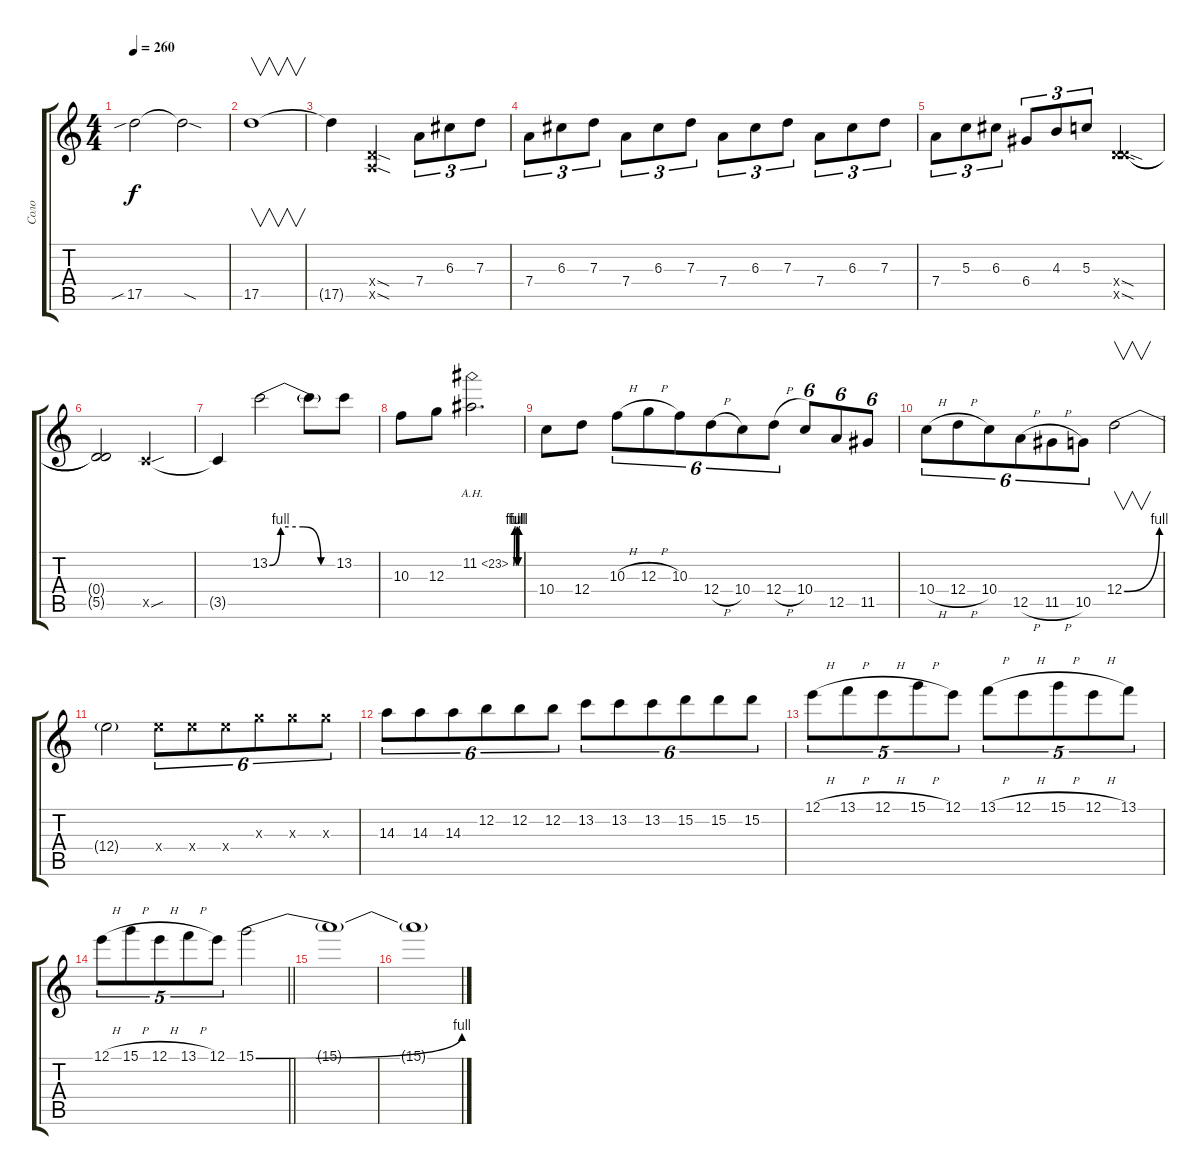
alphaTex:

\track ("Соло" "Соло") {instrument distortionguitar}
\staff {score tabs}
\tuning (E4 B3 G3 D3 A2 E2) {hide}
\ts (4 4)
\tempo 260
\clef g2
\ks c
17.5{sib}.2{dy f} 17.5{sod t}.2 |
17.5.1{v} |
17.5{t}.4 (0.4{sod x} 0.5{sod x}).2 7.4.8{tu (3 2)} 6.3.8{tu (3 2)} 7.3.8{tu (3 2)} |
7.4.8{tu (3 2)} 6.3.8{tu (3 2)} 7.3.8{tu (3 2)} 7.4.8{tu (3 2)} 6.3.8{tu (3 2)} 7.3.8{tu (3 2)} 7.4.8{tu (3 2)} 6.3.8{tu (3 2)} 7.3.8{tu (3 2)} 7.4.8{tu (3 2)} 6.3.8{tu (3 2)} 7.3.8{tu (3 2)} |
7.4.8{tu (3 2)} 5.3.8{tu (3 2)} 6.3.8{tu (3 2)} 6.4.8{tu (3 2)} 4.3.8{tu (3 2)} 5.3.8{tu (3 2)} (0.4{sod x} 5.5{sod x}).2 |
(0.4{t} 5.5{t}).2 3.5{sou x}.2 |
3.5{t}.4 13.2{be (custom 0 0 10 4 30 4 46 0 60 0)}.2 13.2{t}.8 13.2.8 |
10.3.8 12.3.8 11.2{be (custom 0 0 10 4 19 4 29 0 35 4 43 0 49 4 60 4) ah 12}.2{d} |
10.4.8 12.4.8 10.3{h}.8{tu (6 4)} 12.3{h}.8{tu (6 4)} 10.3.8{tu (6 4)} 12.4{h}.8{tu (6 4)} 10.4.8{tu (6 4)} 12.4{h}.8{tu (6 4)} 10.4.8{tu (6 4)} 12.5.8{tu (6 4)} 11.5.8{tu (6 4)} |
10.4{h}.8{tu (6 4)} 12.4{h}.8{tu (6 4)} 10.4.8{tu (6 4)} 12.5{h}.8{tu (6 4)} 11.5{h}.8{tu (6 4)} 10.5.8{tu (6 4)} 12.4{be (bend 0 0 60 4)}.2{v} |
12.4{t}.2 14.4{x}.8{tu (6 4)} 14.4{x}.8{tu (6 4)} 14.4{x}.8{tu (6 4)} 12.3{x}.8{tu (6 4)} 12.3{x}.8{tu (6 4)} 12.3{x}.8{tu (6 4)} |
14.3.8{tu (6 4)} 14.3.8{tu (6 4)} 14.3.8{tu (6 4)} 12.2.8{tu (6 4)} 12.2.8{tu (6 4)} 12.2.8{tu (6 4)} 13.2.8{tu (6 4)} 13.2.8{tu (6 4)} 13.2.8{tu (6 4)} 15.2.8{tu (6 4)} 15.2.8{tu (6 4)} 15.2.8{tu (6 4)} |
12.1{h}.8{tu (5 4)} 13.1{h}.8{tu (5 4)} 12.1{h}.8{tu (5 4)} 15.1{h}.8{tu (5 4)} 12.1.8{tu (5 4)} 13.1{h}.8{tu (5 4)} 12.1{h}.8{tu (5 4)} 15.1{h}.8{tu (5 4)} 12.1{h}.8{tu (5 4)} 13.1.8{tu (5 4)} |
\barLineRight lightlight
12.1{h}.8{tu (5 4)} 15.1{h}.8{tu (5 4)} 12.1{h}.8{tu (5 4)} 13.1{h}.8{tu (5 4)} 12.1.8{tu (5 4)} 15.1{be (bend 0 0 60 4)}.2 |
15.1{t}.1 |
15.1{t}.1
